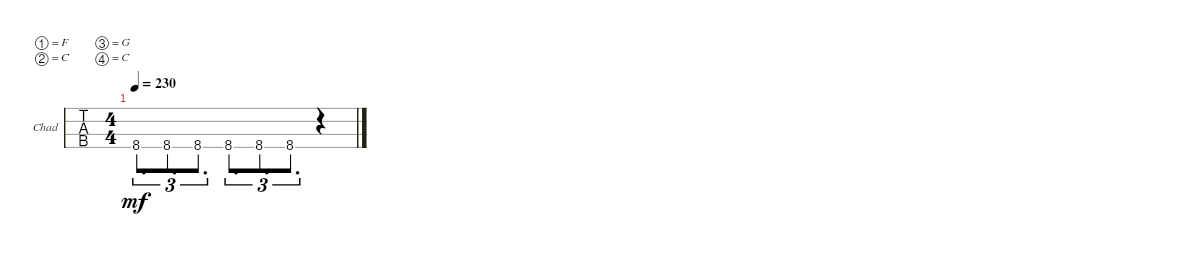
\bracketExtendMode groupsimilarinstruments
\firstSystemTrackNameOrientation horizontal
\otherSystemsTrackNameOrientation horizontal
\track ("Doctor Lagorno" "Chad") {instrument electricbassfinger}
\staff {tabs}
\tuning (F2 C2 G1 C1)
\ts (4 4)
\tempo 230
\clef f4
\ks c
8.4.8{d tu (3 2) dy mf} 8.4.8{d tu (3 2)} 8.4.8{d tu (3 2)} 8.4.8{d tu (3 2)} 8.4.8{d tu (3 2)} 8.4.8{d tu (3 2)} r.4
